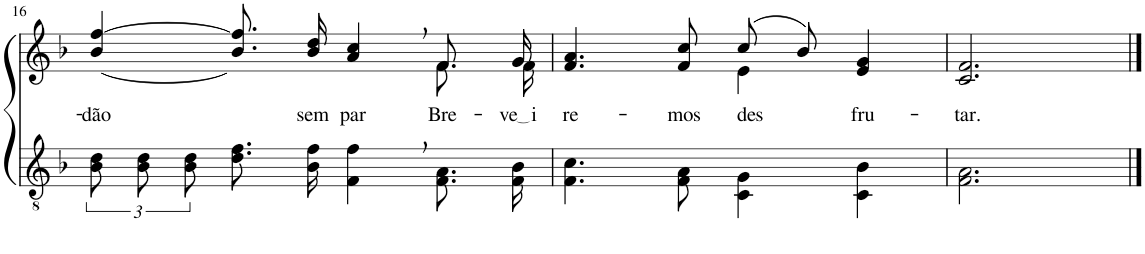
**kern	**kern	**text
*part2	*part1	*part1
*staff2	*staff1	*staff1
*I"Parte III e IV	*I"Parte I e II	*
!!LO:PB:g=z
*clefGv2	*clefG2	*
*Trd3c5	*Trd3c5	*
*k[b-]	*k[b-]	*
*M4/4	*M4/4	*
=16	=16	=16
!	!	!LO:LY:b
*	*^	*
12B-\ 12d\L	[4b-/ [4ff/	2.ryy	dão
12B-\ 12d\	.	.	.
12B-\ 12d\J	.	.	.
8.d\ 8.f\L	8.b-]\ 8.ff]\L	.	.
!	!	!	!LO:LY:b
16B-\ 16f\Jk	16b-\ 16dd\Jk	.	sem
!	!	!	!LO:LY:b
4F\, 4f\,	4a/, 4cc/,	.	par
!	!	!	!LO:LY:b
8.F/ 8.A/L	8.f/L	8.f\L	Bre-
!	!	!	!LO:LY:b
16F/ 16B-/Jk	16g/Jk	16f\Jk	ve i
=17	=17	=17	=17
!	!	!	!LO:LY:b
4.F\ 4.c\	4.f/ 4.a/	2ryy	-re-
!	!	!	!LO:LY:b
8F\ 8A\	8f/ 8cc/	.	-mos
!	!	!	!LO:LY:b
4C\ 4G\	(8cc/L	4e\	des-
.	8b-/J)	.	.
!	!	!	!LO:LY:b
4C\ 4B-\	4e/ 4g/	4ryy	-fru-
=18	=18	=18	=18
!	!	!	!LO:LY:b
*	*v	*v	*
2.F\ 2.A\	2.c/ 2.f/	-tar.
==	==	==
*-	*-	*-
